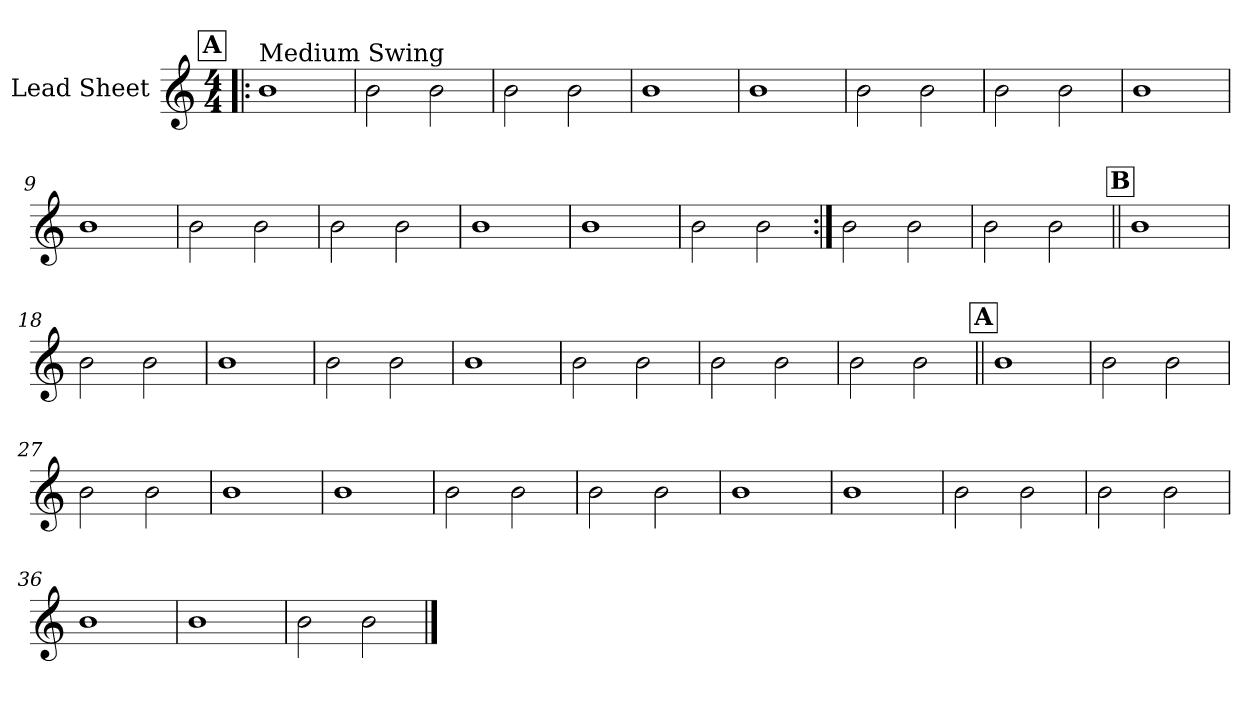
**kern
*part1
*staff1
*I"Lead Sheet
*clefG2
*k[]
*M4/4
!!LO:REH:place=s1:a:fs=14:t=A
=1!|:
!LO:TX:a:t=Medium Swing
1b
=2
2b\
2b\
=3
2b\
2b\
=4
1b
!!LO:LB:g=z
=5
1b
=6
2b\
2b\
=7
2b\
2b\
=8
1b
!!LO:LB:g=z
=9
1b
=10
2b\
2b\
=11
2b\
2b\
=12
1b
!!LO:LB:g=z
=13
1b
=14
2b\
2b\
=15:|!
2b\
2b\
=16
2b\
2b\
!!LO:LB:g=z
!!LO:REH:place=s1:a:fs=14:t=B
=17||
1b
=18
2b\
2b\
=19
1b
=20
2b\
2b\
!!LO:LB:g=z
=21
1b
=22
2b\
2b\
=23
2b\
2b\
=24
2b\
2b\
!!LO:LB:g=z
!!LO:REH:place=s1:a:fs=14:t=A
=25||
1b
=26
2b\
2b\
=27
2b\
2b\
=28
1b
!!LO:LB:g=z
=29
1b
=30
2b\
2b\
=31
2b\
2b\
=32
1b
!!LO:LB:g=z
=33
1b
=34
2b\
2b\
=35
2b\
2b\
=36
1b
!!LO:LB:g=z
=37
1b
=38
2b\
2b\
==
*-
